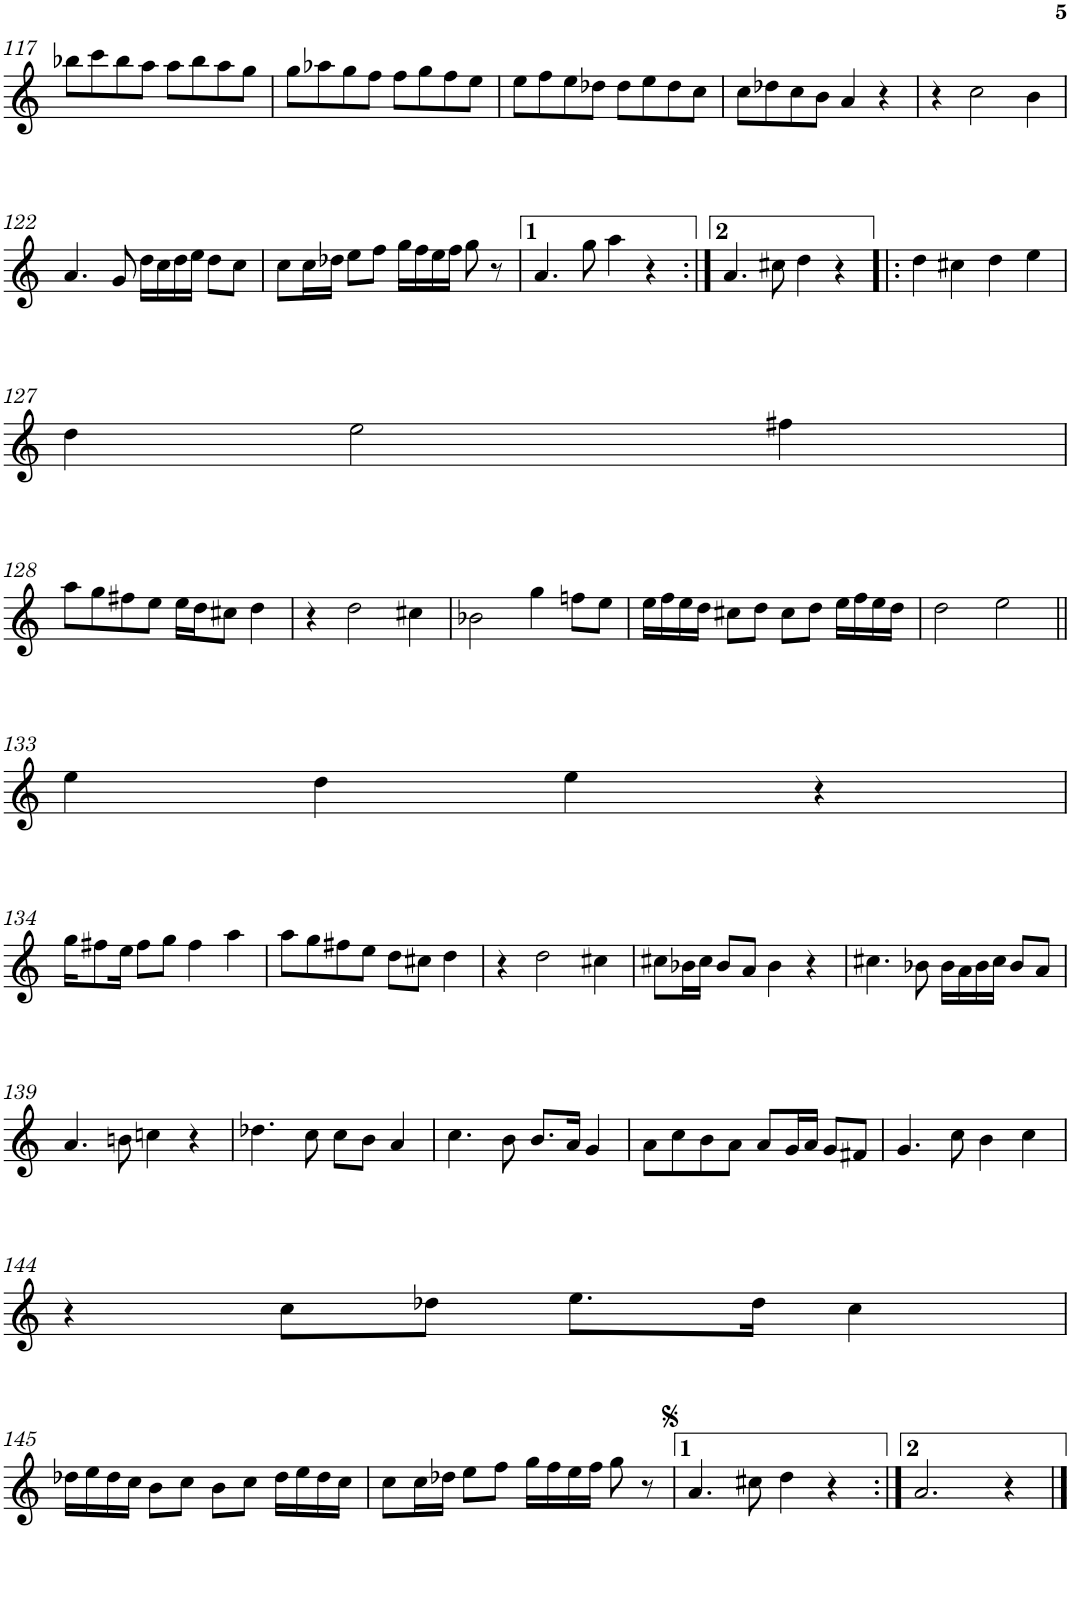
**kern
*part1
*staff1
*I"Piano
*I'Pno.
!!LO:PB:g=z
*clefG2
*k[]
*M4/4
*met(c)
=117
8bb-X\L
8ccc\
8bb-\
8aa\J
8aa\L
8bb-\
8aa\
8gg\J
=118
8gg\L
8aa-X\
8gg\
8ff\J
8ff\L
8gg\
8ff\
8ee\J
=119
8ee\L
8ff\
8ee\
8dd-X\J
8dd-\L
8ee\
8dd-\
8cc\J
=120
8cc\L
8dd-X\
8cc\
8b\J
4a/
4r
=121
4r
2cc\
4b\
!!LO:LB:g=z
=122
4.a/
8g/
16dd\LL
16cc\
16dd\
16ee\JJ
8dd\L
8cc\J
=123
8cc\L
16cc\L
16dd-X\JJ
8ee\L
8ff\J
16gg\LL
16ff\
16ee\
16ff\JJ
8gg\
8r
=124
4.a/
8gg\
4aa\
4r
=125:|!
4.a/
8cc#X\
4dd\
4r
=126!|:
4dd\
4cc#X\
4dd\
4ee\
!!LO:LB:g=z
=127
4dd\
2ee\
4ff#X\
!!LO:LB:g=z
=128
8aa\L
8gg\
8ff#X\
8ee\J
16ee\LL
16dd\J
8cc#X\J
4dd\
=129
4r
2dd\
4cc#X\
=130
2b-X\
4gg\
8ffn\L
8ee\J
=131
16ee\LL
16ff\
16ee\
16dd\JJ
8cc#X\L
8dd\J
8cc#\L
8dd\J
16ee\LL
16ff\
16ee\
16dd\JJ
=132
2dd\
2ee\
!!LO:LB:g=z
=133||
4ee\
4dd\
4ee\
4r
!!LO:LB:g=z
=134
16gg\KL
8ff#X\
16ee\Jk
8ff#\L
8gg\J
4ff#\
4aa\
=135
8aa\L
8gg\
8ff#X\
8ee\J
8dd\L
8cc#X\J
4dd\
=136
4r
2dd\
4cc#X\
=137
8cc#X\L
16b-X\L
16cc#\JJ
8b-/L
8a/J
4b-\
4r
=138
4.cc#X\
8b-X\
16b-\LL
16a\
16b-\
16cc#\JJ
8b-/L
8a/J
!!LO:LB:g=z
=139
4.a/
8bn\
4ccn\
4r
=140
4.dd-X\
8cc\
8cc\L
8b\J
4a/
=141
4.cc\
8b\
8.b/L
16a/Jk
4g/
=142
8a\L
8cc\
8b\
8a\J
8a/L
16g/L
16a/JJ
8g/L
8f#X/J
=143
4.g/
8cc\
4b\
4cc\
!!LO:LB:g=z
=144
4r
8cc\L
8dd-X\J
8.ee\L
16dd-\Jk
4cc\
!!LO:LB:g=z
=145
16dd-X\LL
16ee\
16dd-\
16cc\JJ
8b\L
8cc\J
8b\L
8cc\J
16dd-\LL
16ee\
16dd-\
16cc\JJ
=146
8cc\L
16cc\L
16dd-X\JJ
8ee\L
8ff\J
16gg\LL
16ff\
16ee\
16ff\JJ
8gg\
8r
=147
4.a/
8cc#X\
4dd\
4r
=148:|!
2.a/
4r
==
*-
